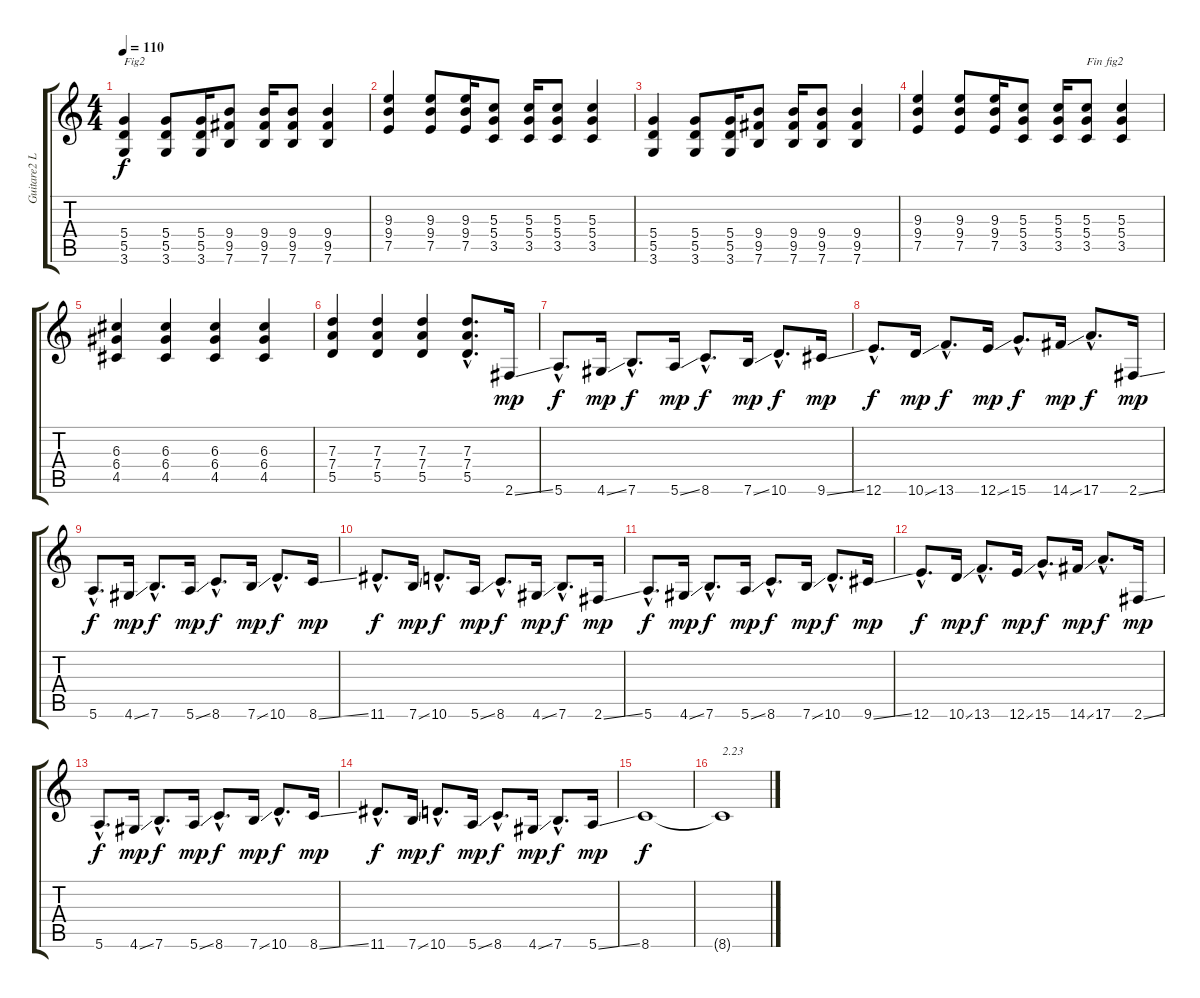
\track ("Guitare2 Live" "Guitare2 L") {instrument distortionguitar}
\staff {score tabs}
\tuning (E4 B3 G3 D3 A2 E2) {hide}
\ts (4 4)
\tempo 110
\clef g2
\ks c
(5.4 5.5 3.6).4{txt "Fig2" dy f} (5.4 5.5 3.6).8 (5.4 5.5 3.6).16 (9.4 9.5 7.6).8 (9.4 9.5 7.6).16 (9.4 9.5 7.6).8 (9.4 9.5 7.6).4 |
(9.3 9.4 7.5).4 (9.3 9.4 7.5).8 (9.3 9.4 7.5).16 (5.3 5.4 3.5).8 (5.3 5.4 3.5).16 (5.3 5.4 3.5).8 (5.3 5.4 3.5).4 |
(5.4 5.5 3.6).4 (5.4 5.5 3.6).8 (5.4 5.5 3.6).16 (9.4 9.5 7.6).8 (9.4 9.5 7.6).16 (9.4 9.5 7.6).8 (9.4 9.5 7.6).4 |
(9.3 9.4 7.5).4 (9.3 9.4 7.5).8 (9.3 9.4 7.5).16 (5.3 5.4 3.5).8 (5.3 5.4 3.5).16 (5.3 5.4 3.5).8{txt "Fin fig2"} (5.3 5.4 3.5).4 |
(6.3 6.4 4.5).4 (6.3 6.4 4.5).4 (6.3 6.4 4.5).4 (6.3 6.4 4.5).4 |
(7.3 7.4 5.5).4 (7.3 7.4 5.5).4 (7.3 7.4 5.5).4 (7.3{hac} 7.4{hac} 5.5{hac}).8{d} 2.6{ss}.16{dy mp} |
5.6{hac}.8{d dy f} 4.6{ss}.16{dy mp} 7.6{hac}.8{d dy f} 5.6{ss}.16{dy mp} 8.6{hac}.8{d dy f} 7.6{ss}.16{dy mp} 10.6{hac}.8{d dy f} 9.6{ss}.16{dy mp} |
12.6{hac}.8{d dy f} 10.6{ss}.16{dy mp} 13.6{hac}.8{d dy f} 12.6{ss}.16{dy mp} 15.6{hac}.8{d dy f} 14.6{ss}.16{dy mp} 17.6{hac}.8{d dy f} 2.6{ss}.16{dy mp} |
5.6{hac}.8{d dy f} 4.6{ss}.16{dy mp} 7.6{hac}.8{d dy f} 5.6{ss}.16{dy mp} 8.6{hac}.8{d dy f} 7.6{ss}.16{dy mp} 10.6{hac}.8{d dy f} 8.6{ss}.16{dy mp} |
11.6{hac}.8{d dy f} 7.6{ss}.16{dy mp} 10.6{hac}.8{d dy f} 5.6{ss}.16{dy mp} 8.6{hac}.8{d dy f} 4.6{ss}.16{dy mp} 7.6{hac}.8{d dy f} 2.6{ss}.16{dy mp} |
5.6{hac}.8{d dy f} 4.6{ss}.16{dy mp} 7.6{hac}.8{d dy f} 5.6{ss}.16{dy mp} 8.6{hac}.8{d dy f} 7.6{ss}.16{dy mp} 10.6{hac}.8{d dy f} 9.6{ss}.16{dy mp} |
12.6{hac}.8{d dy f} 10.6{ss}.16{dy mp} 13.6{hac}.8{d dy f} 12.6{ss}.16{dy mp} 15.6{hac}.8{d dy f} 14.6{ss}.16{dy mp} 17.6{hac}.8{d dy f} 2.6{ss}.16{dy mp} |
5.6{hac}.8{d dy f} 4.6{ss}.16{dy mp} 7.6{hac}.8{d dy f} 5.6{ss}.16{dy mp} 8.6{hac}.8{d dy f} 7.6{ss}.16{dy mp} 10.6{hac}.8{d dy f} 8.6{ss}.16{dy mp} |
11.6{hac}.8{d dy f} 7.6{ss}.16{dy mp} 10.6{hac}.8{d dy f} 5.6{ss}.16{dy mp} 8.6{hac}.8{d dy f} 4.6{ss}.16{dy mp} 7.6{hac}.8{d dy f} 5.6{ss}.16{dy mp} |
8.6.1{dy f} |
8.6{t}.1{txt "2.23"}
